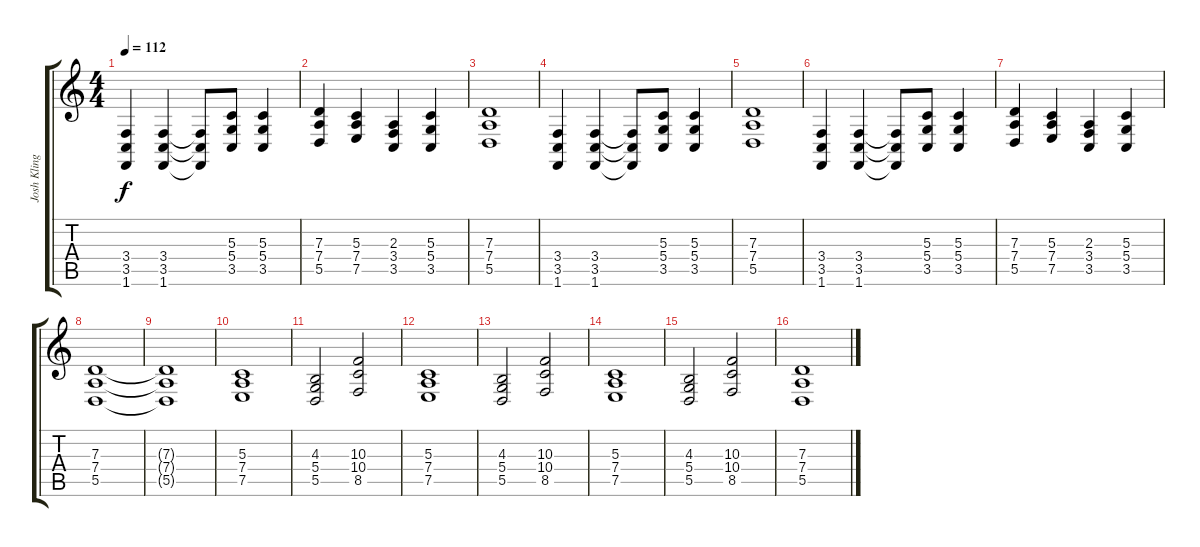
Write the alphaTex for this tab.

\track ("Josh Klinghoffer " "Josh Kling") {instrument stringensemble2}
\staff {score tabs}
\tuning (E4 B3 G3 D3 A2 E2) {hide}
\ts (4 4)
\tempo 112
\clef g2
\ks c
(3.4 3.5 1.6).4{dy f} (3.4 3.5 1.6).4 (3.4{t} 3.5{t} 1.6{t}).8 (5.3 5.4 3.5).8 (5.3 5.4 3.5).4 |
(7.3 7.4 5.5).4 (5.3 7.4 7.5).4 (2.3 3.4 3.5).4 (5.3 5.4 3.5).4 |
(7.3 7.4 5.5).1 |
(3.4 3.5 1.6).4 (3.4 3.5 1.6).4 (3.4{t} 3.5{t} 1.6{t}).8 (5.3 5.4 3.5).8 (5.3 5.4 3.5).4 |
(7.3 7.4 5.5).1 |
(3.4 3.5 1.6).4 (3.4 3.5 1.6).4 (3.4{t} 3.5{t} 1.6{t}).8 (5.3 5.4 3.5).8 (5.3 5.4 3.5).4 |
(7.3 7.4 5.5).4 (5.3 7.4 7.5).4 (2.3 3.4 3.5).4 (5.3 5.4 3.5).4 |
(7.3 7.4 5.5).1 |
(7.3{t} 7.4{t} 5.5{t}).1 |
(5.3 7.4 7.5).1{volume 10 instrument stringensemble2} |
(4.3 5.4 5.5).2 (10.3 10.4 8.5).2 |
(5.3 7.4 7.5).1 |
(4.3 5.4 5.5).2 (10.3 10.4 8.5).2 |
(5.3 7.4 7.5).1 |
(4.3 5.4 5.5).2 (10.3 10.4 8.5).2 |
(7.3 7.4 5.5).1
